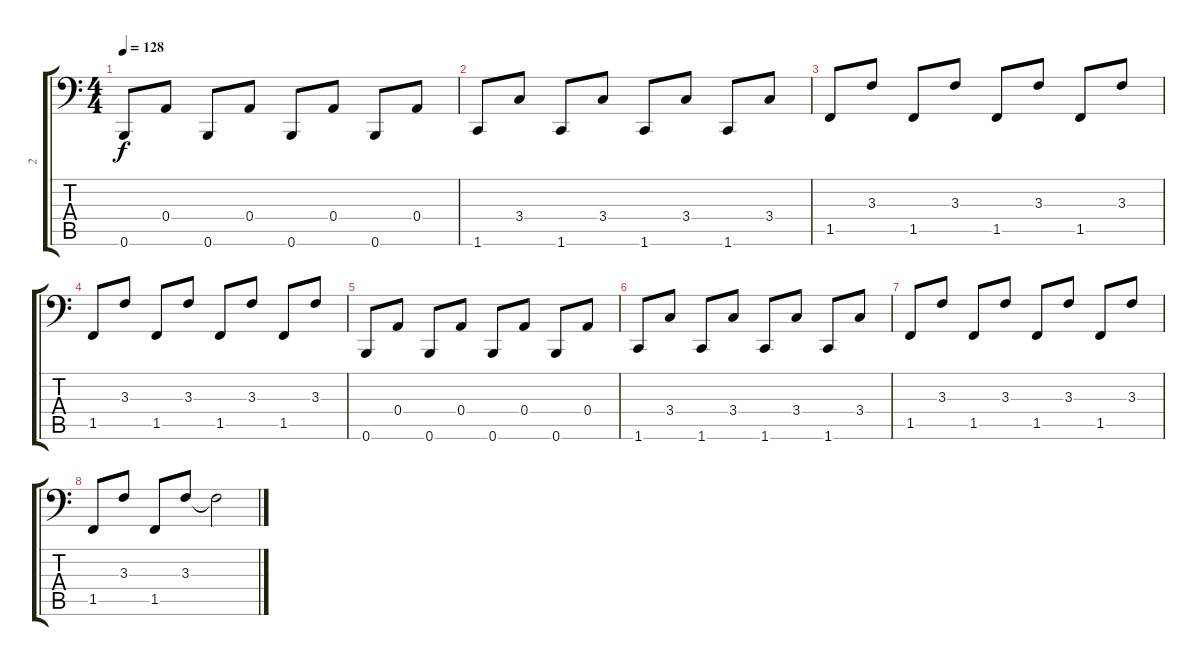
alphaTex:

\track ("2" "2") {instrument electricbassfinger}
\staff {score tabs}
\tuning (C3 G2 D2 A1 E1 B0) {hide}
\ts (4 4)
\tempo 128
\clef f4
\ks c
0.6.8{dy f} 0.4.8 0.6.8 0.4.8 0.6.8 0.4.8 0.6.8 0.4.8 |
1.6.8 3.4.8 1.6.8 3.4.8 1.6.8 3.4.8 1.6.8 3.4.8 |
1.5.8 3.3.8 1.5.8 3.3.8 1.5.8 3.3.8 1.5.8 3.3.8 |
1.5.8 3.3.8 1.5.8 3.3.8 1.5.8 3.3.8 1.5.8 3.3.8 |
0.6.8 0.4.8 0.6.8 0.4.8 0.6.8 0.4.8 0.6.8 0.4.8 |
1.6.8 3.4.8 1.6.8 3.4.8 1.6.8 3.4.8 1.6.8 3.4.8 |
1.5.8 3.3.8 1.5.8 3.3.8 1.5.8 3.3.8 1.5.8 3.3.8 |
1.5.8 3.3.8 1.5.8 3.3.8 3.3{t}.2
